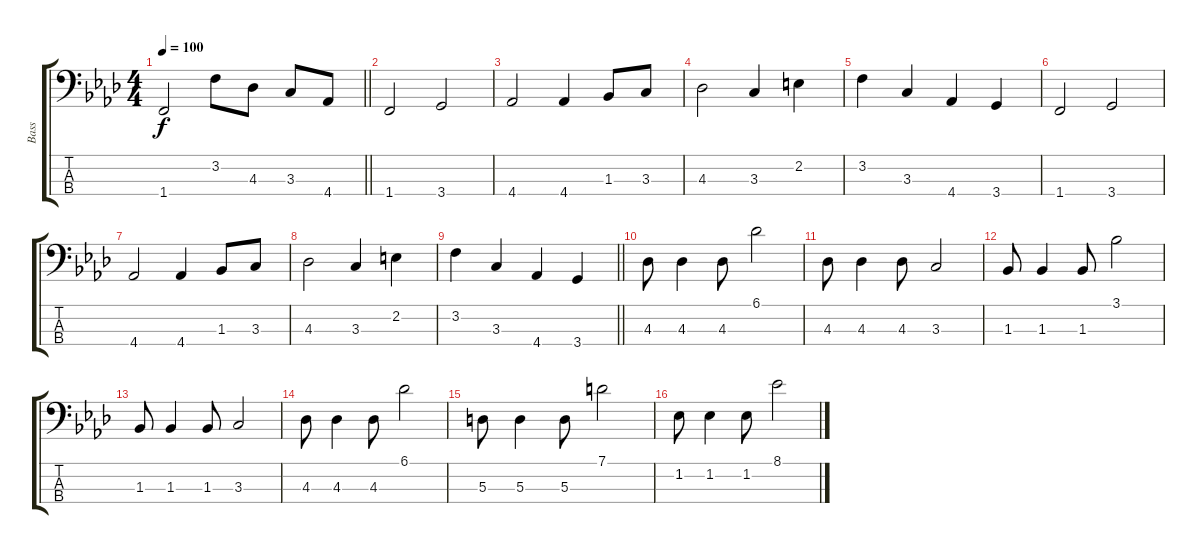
\track ("Bass" "Bass") {instrument fretlessbass}
\staff {score tabs}
\tuning (G2 D2 A1 E1) {hide}
\ts (4 4)
\tempo 100
\clef f4
\barLineRight lightlight
\ks ab
1.4.2{dy f} 3.2.8 4.3.8 3.3.8 4.4.8 |
1.4.2 3.4.2 |
4.4.2 4.4.4 1.3.8 3.3.8 |
4.3.2 3.3.4 2.2.4 |
3.2.4 3.3.4 4.4.4 3.4.4 |
1.4.2 3.4.2 |
4.4.2 4.4.4 1.3.8 3.3.8 |
4.3.2 3.3.4 2.2.4 |
\barLineRight lightlight
3.2.4 3.3.4 4.4.4 3.4.4 |
4.3.8 4.3.4 4.3.8 6.1.2 |
4.3.8 4.3.4 4.3.8 3.3.2 |
1.3.8 1.3.4 1.3.8 3.1.2 |
1.3.8 1.3.4 1.3.8 3.3.2 |
4.3.8 4.3.4 4.3.8 6.1.2 |
5.3.8 5.3.4 5.3.8 7.1.2 |
1.2.8 1.2.4 1.2.8 8.1.2
